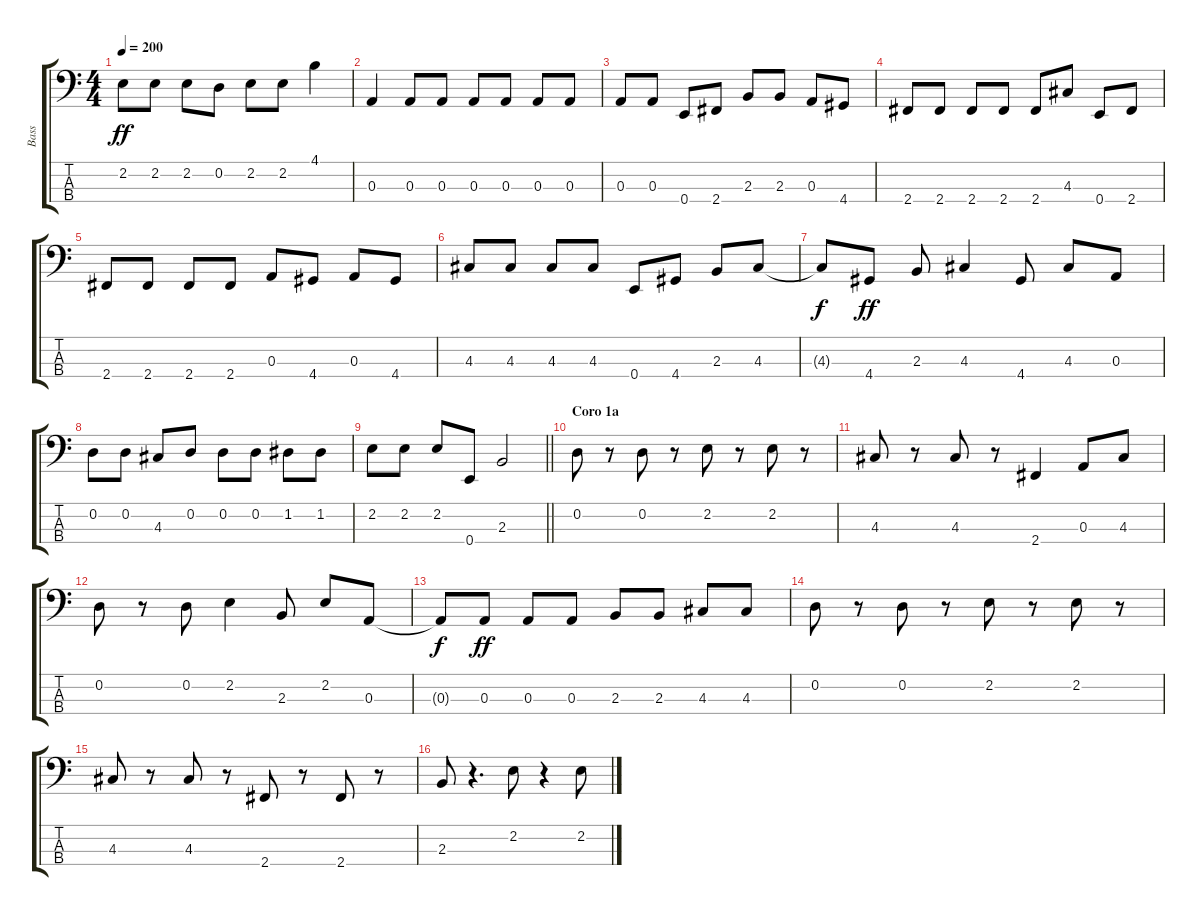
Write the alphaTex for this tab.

\track ("Bass" "Bass") {instrument electricbasspick}
\staff {score tabs}
\tuning (G2 D2 A1 E1) {hide}
\ts (4 4)
\tempo 200
\clef f4
\ks c
2.2.8{dy ff} 2.2.8 2.2.8 0.2.8 2.2.8 2.2.8 4.1.4 |
0.3.4 0.3.8 0.3.8 0.3.8 0.3.8 0.3.8 0.3.8 |
0.3.8 0.3.8 0.4.8 2.4.8 2.3.8 2.3.8 0.3.8 4.4.8 |
2.4.8 2.4.8 2.4.8 2.4.8 2.4.8 4.3.8 0.4.8 2.4.8 |
2.4.8 2.4.8 2.4.8 2.4.8 0.3.8 4.4.8 0.3.8 4.4.8 |
4.3.8 4.3.8 4.3.8 4.3.8 0.4.8 4.4.8 2.3.8 4.3.8 |
4.3{t}.8{dy f} 4.4.8{dy ff} 2.3.8 4.3.4 4.4.8 4.3.8 0.3.8 |
0.2.8 0.2.8 4.3.8 0.2.8 0.2.8 0.2.8 1.2.8 1.2.8 |
\barLineRight lightlight
2.2.8 2.2.8 2.2.8 0.4.8 2.3.2 |
\section ("" "Coro 1a")
0.2.8 r.8 0.2.8 r.8 2.2.8 r.8 2.2.8 r.8 |
4.3.8 r.8 4.3.8 r.8 2.4.4 0.3.8 4.3.8 |
0.2.8 r.8 0.2.8 2.2.4 2.3.8 2.2.8 0.3.8 |
0.3{t}.8{dy f} 0.3.8{dy ff} 0.3.8 0.3.8 2.3.8 2.3.8 4.3.8 4.3.8 |
0.2.8 r.8 0.2.8 r.8 2.2.8 r.8 2.2.8 r.8 |
4.3.8 r.8 4.3.8 r.8 2.4.8 r.8 2.4.8 r.8 |
2.3.8 r.4{d} 2.2.8 r.4 2.2.8
